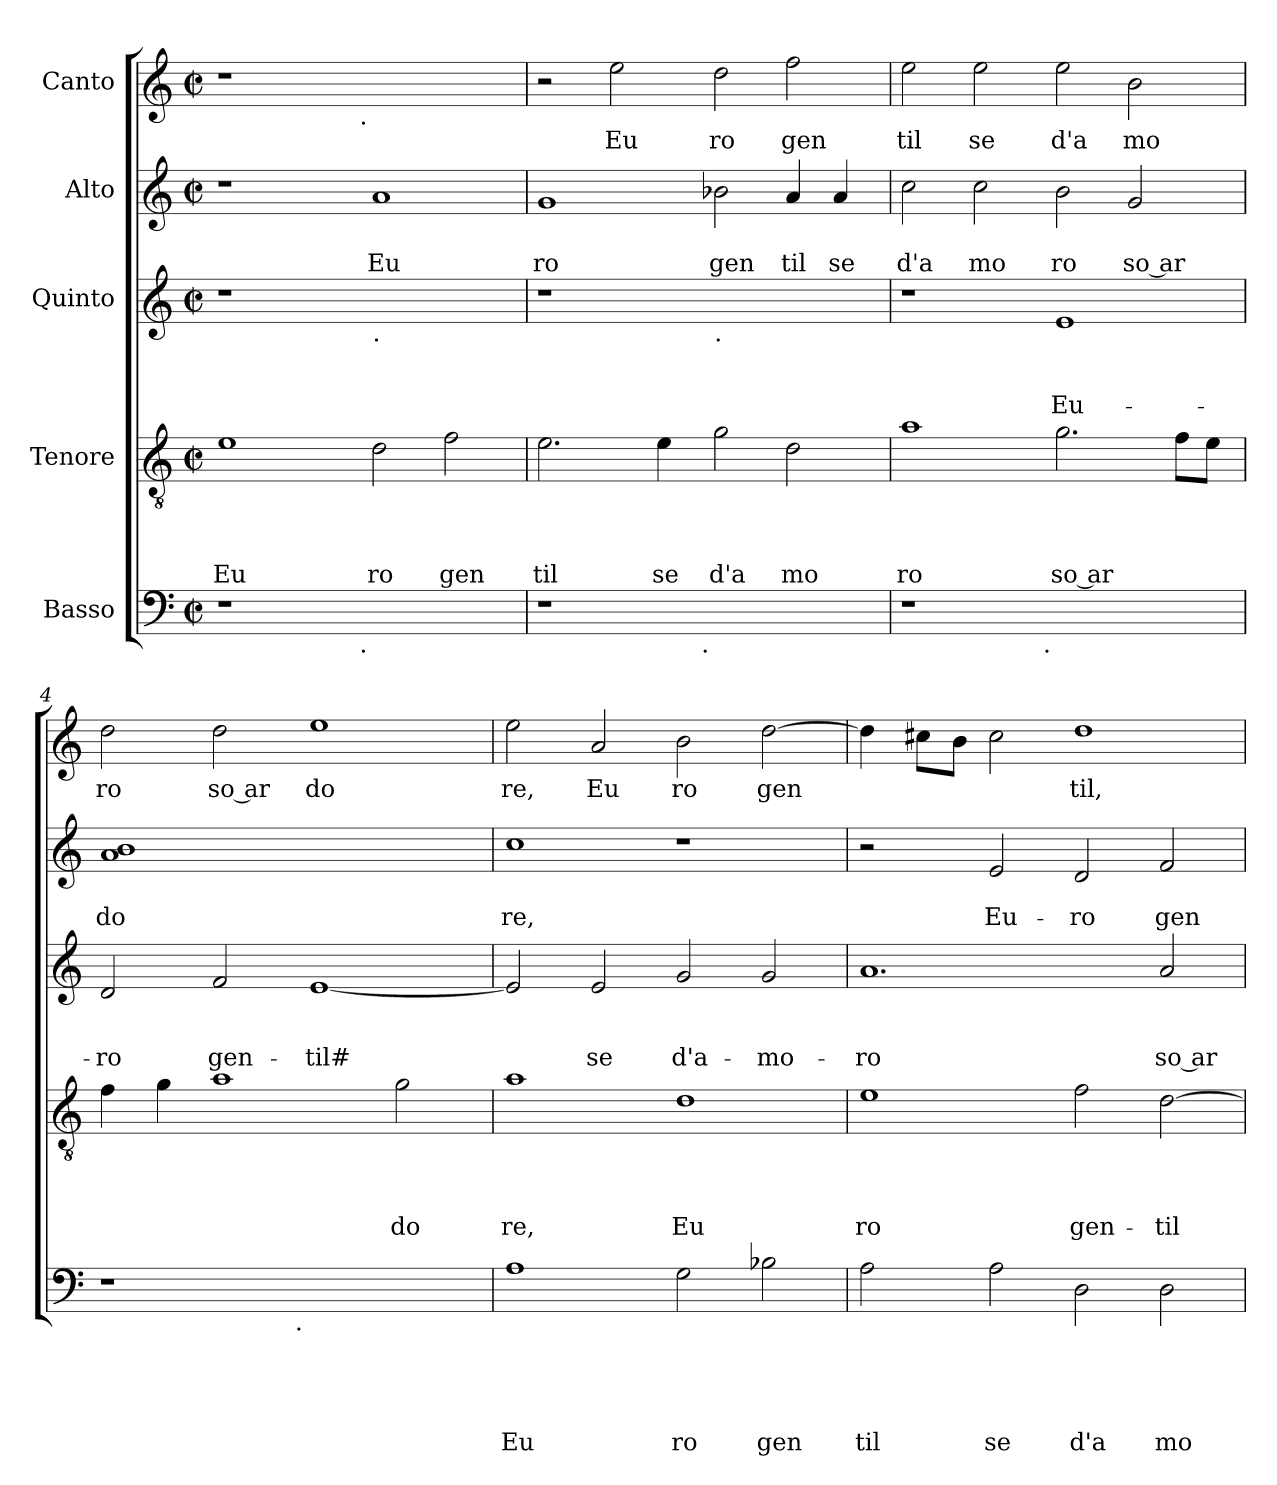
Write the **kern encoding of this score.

**kern	**text	**text	**text	**text	**text	**kern	**text	**text	**text	**text	**kern	**text	**text	**text	**kern	**text	**text	**kern	**text
*part5	*part5	*part5	*part5	*part5	*part5	*part4	*part4	*part4	*part4	*part4	*part3	*part3	*part3	*part3	*part2	*part2	*part2	*part1	*part1
*staff5	*staff5	*staff5	*staff5	*staff5	*staff5	*staff4	*staff4	*staff4	*staff4	*staff4	*staff3	*staff3	*staff3	*staff3	*staff2	*staff2	*staff2	*staff1	*staff1
*I"Basso	*	*	*	*	*	*I"Tenore	*	*	*	*	*I"Quinto	*	*	*	*I"Alto	*	*	*I"Canto	*
*clefF4	*	*	*	*	*	*clefGv2	*	*	*	*	*clefG2	*	*	*	*clefG2	*	*	*clefG2	*
*k[]	*	*	*	*	*	*k[]	*	*	*	*	*k[]	*	*	*	*k[]	*	*	*k[]	*
*C:	*	*	*	*	*	*C:	*	*	*	*	*C:	*	*	*	*C:	*	*	*C:	*
*M2/2	*	*	*	*	*	*M2/2	*	*	*	*	*M2/2	*	*	*	*M2/2	*	*	*M2/2	*
*met(c|)	*	*	*	*	*	*met(c|)	*	*	*	*	*met(c|)	*	*	*	*met(c|)	*	*	*met(c|)	*
=1	=1	=1	=1	=1	=1	=1	=1	=1	=1	=1	=1	=1	=1	=1	=1	=1	=1	=1	=1
!	!	!	!	!	!	!	!	!	!	!LO:LY:b	!	!	!	!	!	!	!	!	!
*^	*	*	*	*	*	*	*	*	*	*	*	*	*	*	*	*	*	*^	*
1r	2ryy	.	.	.	.	.	1e	.	.	.	Eu	1r	.	.	.	1r	.	.	1r	2ryy	.
.	4...ryy	.	.	.	.	.	.	.	.	.	.	.	.	.	.	.	.	.	.	4...ryy	.
!	!	!	!	!	!	!	!	!	!	!	!	!	!	!	!	!	!	!	!	!LO:TX:b:t=.	!
!	!LO:TX:b:t=.	!	!	!	!	!	!	!	!	!	!	!	!	!	!	!	!	!	!	!	!
.	1ryy	.	.	.	.	.	.	.	.	.	.	.	.	.	.	.	.	.	.	1ryy	.
!	!	!	!	!	!	!	!	!	!	!	!	!LO:TX:b:t=.	!	!	!	!	!	!	!	!	!
!	!	!	!	!	!	!	!	!	!	!	!LO:LY:b	!	!	!	!	!	!	!LO:LY:b	!	!	!
1ryy	.	.	.	.	.	.	2d\	.	.	.	ro	1ryy	.	.	.	1a	.	Eu	1ryy	.	.
!	!	!	!	!	!	!	!	!	!	!	!LO:LY:b	!	!	!	!	!	!	!	!	!	!
.	.	.	.	.	.	.	2f\	.	.	.	gen	.	.	.	.	.	.	.	.	.	.
.	32ryy	.	.	.	.	.	.	.	.	.	.	.	.	.	.	.	.	.	.	32ryy	.
=2	=2	=2	=2	=2	=2	=2	=2	=2	=2	=2	=2	=2	=2	=2	=2	=2	=2	=2	=2	=2	=2
!	!	!	!	!	!	!	!	!	!	!	!LO:LY:b	!	!	!	!	!	!	!LO:LY:b	!	!	!
*	*	*	*	*	*	*	*	*	*	*	*	*	*	*	*	*	*	*	*v	*v	*
1r	2ryy	.	.	.	.	.	2.e\	.	.	.	til	1r	.	.	.	1g	.	ro	2r	.
!	!	!	!	!	!	!	!	!	!	!	!	!	!	!	!	!	!	!	!	!LO:LY:b
.	4...ryy	.	.	.	.	.	.	.	.	.	.	.	.	.	.	.	.	.	2ee\	Eu
!	!	!	!	!	!	!	!	!	!	!	!LO:LY:b	!	!	!	!	!	!	!	!	!
.	.	.	.	.	.	.	4e\	.	.	.	se	.	.	.	.	.	.	.	.	.
!	!LO:TX:b:t=.	!	!	!	!	!	!	!	!	!	!	!	!	!	!	!	!	!	!	!
.	1ryy	.	.	.	.	.	.	.	.	.	.	.	.	.	.	.	.	.	.	.
!	!	!	!	!	!	!	!	!	!	!	!	!LO:TX:b:t=.	!	!	!	!	!	!	!	!
!	!	!	!	!	!	!	!	!	!	!	!LO:LY:b	!	!	!	!	!	!	!LO:LY:b	!	!LO:LY:b
1ryy	.	.	.	.	.	.	2g\	.	.	.	d'a	1ryy	.	.	.	2b-X\	.	gen	2dd\	ro
!	!	!	!	!	!	!	!	!	!	!	!LO:LY:b	!	!	!	!	!	!	!LO:LY:b	!	!LO:LY:b
.	.	.	.	.	.	.	2d\	.	.	.	mo	.	.	.	.	4a/	.	til	2ff\	gen
!	!	!	!	!	!	!	!	!	!	!	!	!	!	!	!	!	!	!LO:LY:b	!	!
.	.	.	.	.	.	.	.	.	.	.	.	.	.	.	.	4a/	.	se	.	.
.	32ryy	.	.	.	.	.	.	.	.	.	.	.	.	.	.	.	.	.	.	.
=3	=3	=3	=3	=3	=3	=3	=3	=3	=3	=3	=3	=3	=3	=3	=3	=3	=3	=3	=3	=3
!	!	!	!	!	!	!	!	!	!	!	!LO:LY:b	!	!	!	!	!	!	!LO:LY:b	!	!LO:LY:b
1r	2ryy	.	.	.	.	.	1a	.	.	.	ro	1r	.	.	.	2cc\	.	d'a	2ee\	til
!	!	!	!	!	!	!	!	!	!	!	!	!	!	!	!	!	!	!LO:LY:b	!	!LO:LY:b
.	4...ryy	.	.	.	.	.	.	.	.	.	.	.	.	.	.	2cc\	.	mo	2ee\	se
!	!LO:TX:b:t=.	!	!	!	!	!	!	!	!	!	!	!	!	!	!	!	!	!	!	!
.	1ryy	.	.	.	.	.	.	.	.	.	.	.	.	.	.	.	.	.	.	.
!	!	!	!	!	!	!	!	!	!	!	!LO:LY:b	!	!	!	!LO:LY:b	!	!	!LO:LY:b	!	!LO:LY:b
1ryy	.	.	.	.	.	.	2.g\	.	.	.	so ar	1e	.	.	Eu-	2b\	.	ro	2ee\	d'a
!	!	!	!	!	!	!	!	!	!	!	!	!	!	!	!	!	!	!LO:LY:b:rj	!	!LO:LY:b
.	.	.	.	.	.	.	.	.	.	.	.	.	.	.	.	2g/	.	so ar	2b\	mo
.	.	.	.	.	.	.	8f\L	.	.	.	.	.	.	.	.	.	.	.	.	.
.	.	.	.	.	.	.	8e\J	.	.	.	.	.	.	.	.	.	.	.	.	.
.	32ryy	.	.	.	.	.	.	.	.	.	.	.	.	.	.	.	.	.	.	.
=4	=4	=4	=4	=4	=4	=4	=4	=4	=4	=4	=4	=4	=4	=4	=4	=4	=4	=4	=4	=4
!	!	!	!	!	!	!	!	!	!	!	!	!	!	!	!LO:LY:b	!	!	!LO:LY:b	!	!LO:LY:b
1r	2ryy	.	.	.	.	.	4f\	.	.	.	.	2d/	.	.	-ro	1a 1b	.	do	2dd\	ro
.	.	.	.	.	.	.	4g\	.	.	.	.	.	.	.	.	.	.	.	.	.
!	!	!	!	!	!	!	!	!	!	!	!	!	!	!	!LO:LY:b	!	!	!	!	!LO:LY:b:rj
.	4...ryy	.	.	.	.	.	1a	.	.	.	.	2f/	.	.	gen-	.	.	.	2dd\	so ar
!	!LO:TX:b:t=.	!	!	!	!	!	!	!	!	!	!	!	!	!	!	!	!	!	!	!
.	1ryy	.	.	.	.	.	.	.	.	.	.	.	.	.	.	.	.	.	.	.
!	!	!	!	!	!	!	!	!	!	!	!	!	!	!	!LO:LY:b	!	!	!	!	!LO:LY:b
1ryy	.	.	.	.	.	.	.	.	.	.	.	[<1e	.	.	-til#	1ryy	.	.	1ee	do
!	!	!	!	!	!	!	!	!	!	!	!LO:LY:b	!	!	!	!	!	!	!	!	!
.	.	.	.	.	.	.	2g\	.	.	.	do	.	.	.	.	.	.	.	.	.
.	32ryy	.	.	.	.	.	.	.	.	.	.	.	.	.	.	.	.	.	.	.
=5	=5	=5	=5	=5	=5	=5	=5	=5	=5	=5	=5	=5	=5	=5	=5	=5	=5	=5	=5	=5
!	!	!	!	!	!	!LO:LY:b	!	!	!	!	!LO:LY:b	!	!	!	!	!	!	!LO:LY:b	!	!LO:LY:b
*v	*v	*	*	*	*	*	*	*	*	*	*	*	*	*	*	*	*	*	*	*
1A	.	.	.	.	Eu	1a	.	.	.	re,	2e/]	.	.	.	1cc	.	re,	2ee\	re,
!	!	!	!	!	!	!	!	!	!	!	!	!	!	!LO:LY:b	!	!	!	!	!LO:LY:b
.	.	.	.	.	.	.	.	.	.	.	2e/	.	.	se	.	.	.	2a/	Eu
!	!	!	!	!	!LO:LY:b	!	!	!	!	!LO:LY:b	!	!	!	!LO:LY:b	!	!	!	!	!LO:LY:b
2G\	.	.	.	.	ro	1d	.	.	.	Eu	2g/	.	.	d'a-	1r	.	.	2b\	ro
!	!	!	!	!	!LO:LY:b	!	!	!	!	!	!	!	!	!LO:LY:b	!	!	!	!	!LO:LY:b
2B-X\	.	.	.	.	gen	.	.	.	.	.	2g/	.	.	-mo-	.	.	.	[<2dd\	gen
!!LO:LB:g=z
=6	=6	=6	=6	=6	=6	=6	=6	=6	=6	=6	=6	=6	=6	=6	=6	=6	=6	=6	=6
!	!	!	!	!	!LO:LY:b	!	!	!	!	!LO:LY:b	!	!	!	!LO:LY:b	!	!	!	!	!
2A\	.	.	.	.	til	1e	.	.	.	ro	1.a	.	.	-ro	2r	.	.	4dd\]	.
.	.	.	.	.	.	.	.	.	.	.	.	.	.	.	.	.	.	8cc#\L	.
.	.	.	.	.	.	.	.	.	.	.	.	.	.	.	.	.	.	8b\J	.
!	!	!	!	!	!LO:LY:b	!	!	!	!	!	!	!	!	!	!	!	!LO:LY:b	!	!
2A\	.	.	.	.	se	.	.	.	.	.	.	.	.	.	2e/	.	Eu-	2cc#\	.
!	!	!	!	!	!LO:LY:b	!	!	!	!	!LO:LY:b	!	!	!	!	!	!	!LO:LY:b	!	!LO:LY:b
2D\	.	.	.	.	d'a	2f\	.	.	.	gen-	.	.	.	.	2d/	.	-ro	1dd	til,
!	!	!	!	!	!LO:LY:b	!	!	!	!	!LO:LY:b	!	!	!	!LO:LY:b:rj	!	!	!LO:LY:b	!	!
2D\	.	.	.	.	mo	[>2d\	.	.	.	-til	2a/	.	.	so ar	2f/	.	gen-	.	.
=	=	=	=	=	=	=	=	=	=	=	=	=	=	=	=	=	=	=	=
*-	*-	*-	*-	*-	*-	*-	*-	*-	*-	*-	*-	*-	*-	*-	*-	*-	*-	*-	*-
